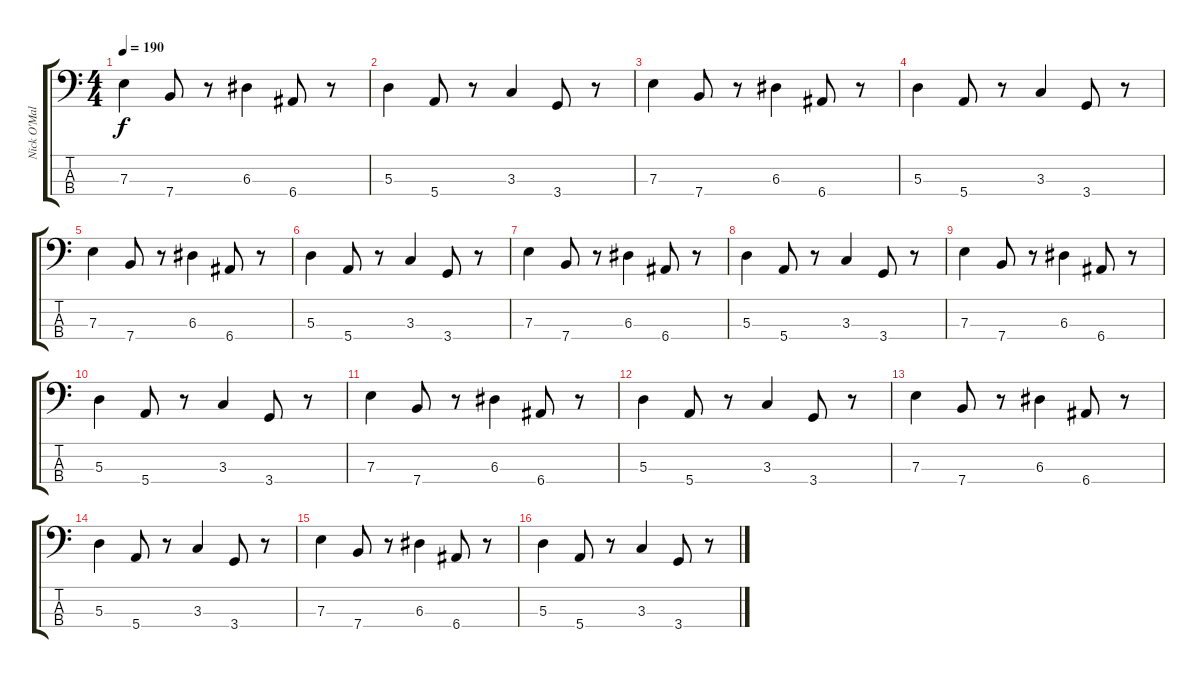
\track ("Nick O'Malley (Bass)" "Nick O'Mal") {instrument distortionguitar}
\staff {score tabs}
\tuning (G2 D2 A1 E1) {hide}
\ts (4 4)
\tempo 190
\clef f4
\ks c
7.3.4{dy f} 7.4.8 r.8 6.3.4 6.4.8 r.8 |
5.3.4 5.4.8 r.8 3.3.4 3.4.8 r.8 |
7.3.4 7.4.8 r.8 6.3.4 6.4.8 r.8 |
5.3.4 5.4.8 r.8 3.3.4 3.4.8 r.8 |
7.3.4 7.4.8 r.8 6.3.4 6.4.8 r.8 |
5.3.4 5.4.8 r.8 3.3.4 3.4.8 r.8 |
7.3.4 7.4.8 r.8 6.3.4 6.4.8 r.8 |
5.3.4 5.4.8 r.8 3.3.4 3.4.8 r.8 |
7.3.4 7.4.8 r.8 6.3.4 6.4.8 r.8 |
5.3.4 5.4.8 r.8 3.3.4 3.4.8 r.8 |
7.3.4 7.4.8 r.8 6.3.4 6.4.8 r.8 |
5.3.4 5.4.8 r.8 3.3.4 3.4.8 r.8 |
7.3.4 7.4.8 r.8 6.3.4 6.4.8 r.8 |
5.3.4 5.4.8 r.8 3.3.4 3.4.8 r.8 |
7.3.4 7.4.8 r.8 6.3.4 6.4.8 r.8 |
5.3.4 5.4.8 r.8 3.3.4 3.4.8 r.8
